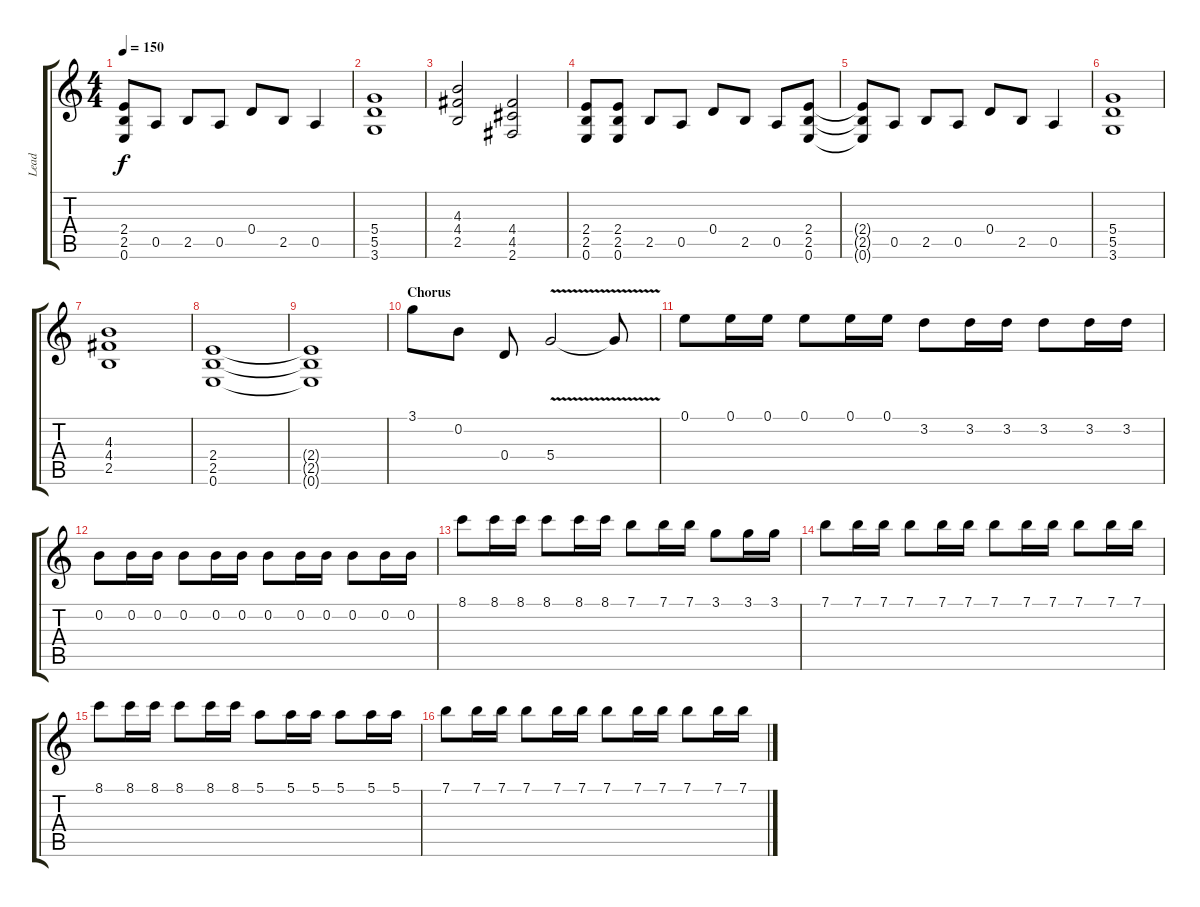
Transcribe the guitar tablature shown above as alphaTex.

\track ("Lead" "Lead") {instrument overdrivenguitar}
\staff {score tabs}
\tuning (E4 B3 G3 D3 A2 E2) {hide}
\ts (4 4)
\tempo 150
\clef g2
\ks c
(2.4{t} 2.5{t} 0.6{t}).8{dy f} 0.5.8 2.5.8 0.5.8 0.4.8 2.5.8 0.5.4 |
(5.4 5.5 3.6).1 |
(4.3 4.4 2.5).2 (4.4 4.5 2.6).2 |
(2.4 2.5 0.6).8 (2.4 2.5 0.6).8 2.5.8 0.5.8 0.4.8 2.5.8 0.5.8 (2.4 2.5 0.6).8 |
(2.4{t} 2.5{t} 0.6{t}).8 0.5.8 2.5.8 0.5.8 0.4.8 2.5.8 0.5.4 |
(5.4 5.5 3.6).1 |
(4.3 4.4 2.5).1 |
(2.4 2.5 0.6).1 |
(2.4{t} 2.5{t} 0.6{t}).1 |
\section ("" "Chorus")
3.1.8 0.2.8 0.4.8 5.4{v}.2 5.4{t}.8 |
0.1.8 0.1.16 0.1.16 0.1.8 0.1.16 0.1.16 3.2.8 3.2.16 3.2.16 3.2.8 3.2.16 3.2.16 |
0.2.8 0.2.16 0.2.16 0.2.8 0.2.16 0.2.16 0.2.8 0.2.16 0.2.16 0.2.8 0.2.16 0.2.16 |
8.1.8 8.1.16 8.1.16 8.1.8 8.1.16 8.1.16 7.1.8 7.1.16 7.1.16 3.1.8 3.1.16 3.1.16 |
7.1.8 7.1.16 7.1.16 7.1.8 7.1.16 7.1.16 7.1.8 7.1.16 7.1.16 7.1.8 7.1.16 7.1.16 |
8.1.8 8.1.16 8.1.16 8.1.8 8.1.16 8.1.16 5.1.8 5.1.16 5.1.16 5.1.8 5.1.16 5.1.16 |
7.1.8 7.1.16 7.1.16 7.1.8 7.1.16 7.1.16 7.1.8 7.1.16 7.1.16 7.1.8 7.1.16 7.1.16
